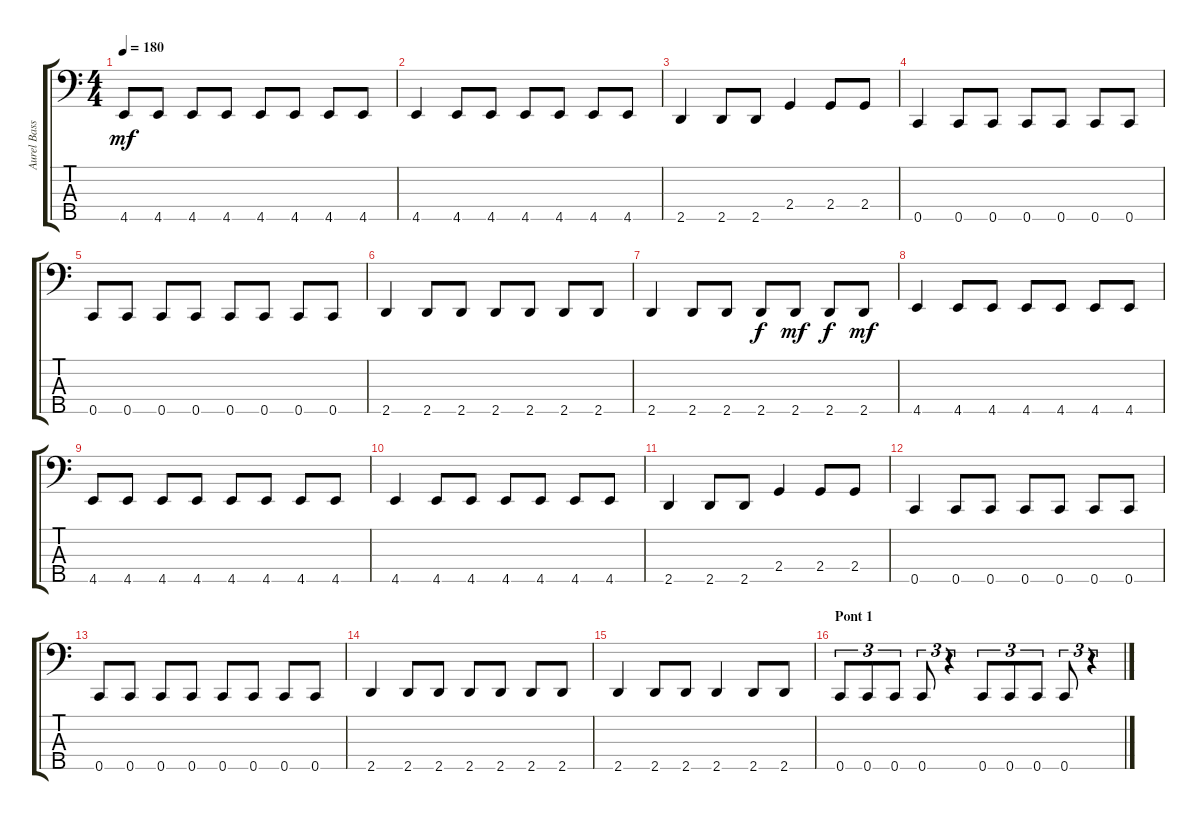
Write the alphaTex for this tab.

\track ("Aurel Bass" "Aurel Bass") {instrument electricbassfinger}
\staff {score tabs}
\tuning (Ab2 Eb2 Bb1 F1 C1) {hide}
\ts (4 4)
\tempo 180
\clef f4
\ks c
4.5.8{dy mf} 4.5.8 4.5.8 4.5.8 4.5.8 4.5.8 4.5.8 4.5.8 |
4.5.4 4.5.8 4.5.8 4.5.8 4.5.8 4.5.8 4.5.8 |
2.5.4 2.5.8 2.5.8 2.4.4 2.4.8 2.4.8 |
0.5.4 0.5.8 0.5.8 0.5.8 0.5.8 0.5.8 0.5.8 |
0.5.8 0.5.8 0.5.8 0.5.8 0.5.8 0.5.8 0.5.8 0.5.8 |
2.5.4 2.5.8 2.5.8 2.5.8 2.5.8 2.5.8 2.5.8 |
2.5.4 2.5.8 2.5.8 2.5.8{dy f} 2.5.8{dy mf} 2.5.8{dy f} 2.5.8{dy mf} |
4.5.4 4.5.8 4.5.8 4.5.8 4.5.8 4.5.8 4.5.8 |
4.5.8 4.5.8 4.5.8 4.5.8 4.5.8 4.5.8 4.5.8 4.5.8 |
4.5.4 4.5.8 4.5.8 4.5.8 4.5.8 4.5.8 4.5.8 |
2.5.4 2.5.8 2.5.8 2.4.4 2.4.8 2.4.8 |
0.5.4 0.5.8 0.5.8 0.5.8 0.5.8 0.5.8 0.5.8 |
0.5.8 0.5.8 0.5.8 0.5.8 0.5.8 0.5.8 0.5.8 0.5.8 |
2.5.4 2.5.8 2.5.8 2.5.8 2.5.8 2.5.8 2.5.8 |
2.5.4 2.5.8 2.5.8 2.5.4 2.5.8 2.5.8 |
\section ("" "Pont 1")
0.5.8{tu (3 2)} 0.5.8{tu (3 2)} 0.5.8{tu (3 2)} 0.5.8{tu (3 2)} r.4{tu (3 2)} 0.5.8{tu (3 2)} 0.5.8{tu (3 2)} 0.5.8{tu (3 2)} 0.5.8{tu (3 2)} r.4{tu (3 2)}
